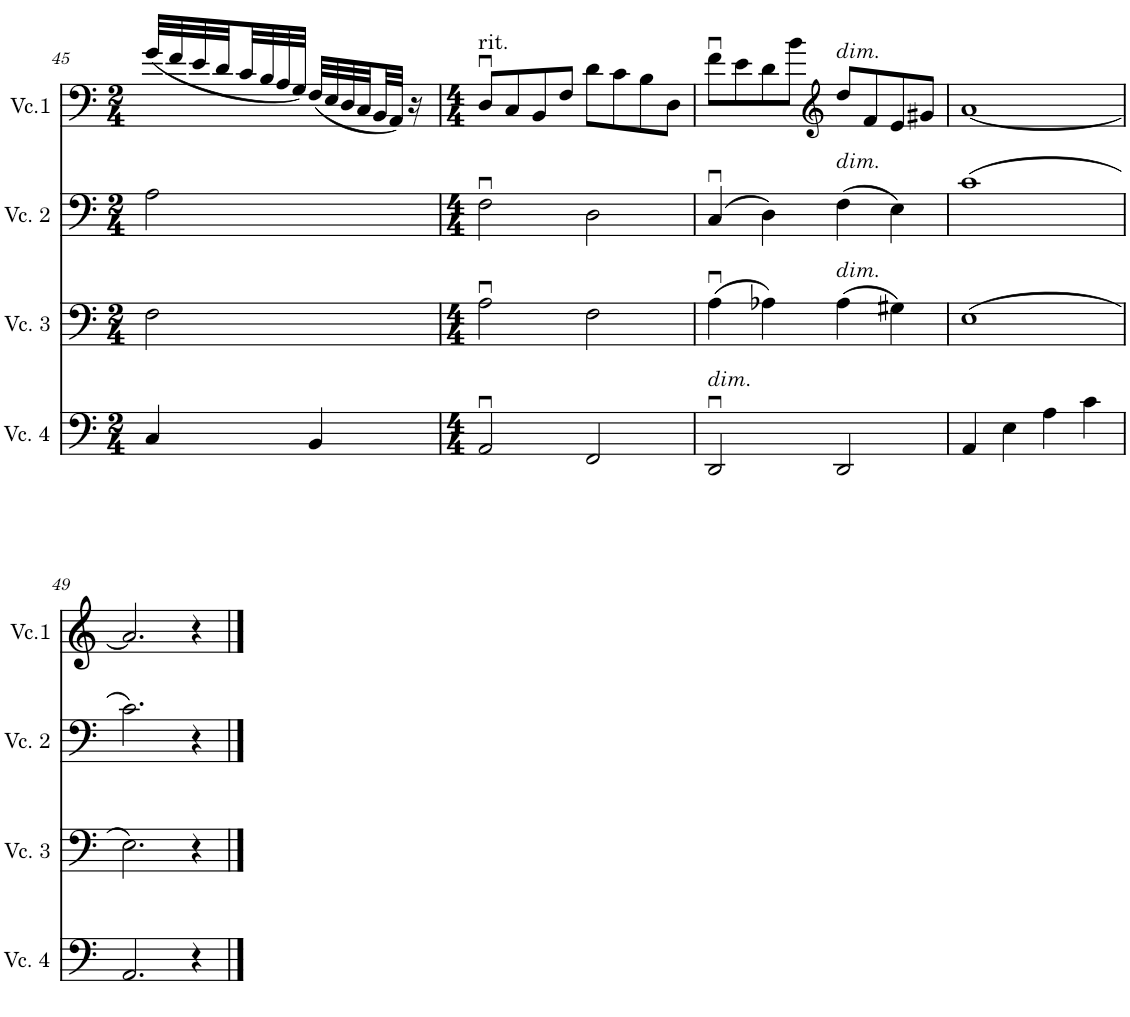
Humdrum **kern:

**kern	**kern	**kern	**kern
*part4	*part3	*part2	*part1
*staff4	*staff3	*staff2	*staff1
*I"Cello 4	*I"Cello 3	*I"Cello 2	*I"Cello 1
!!LO:PB:g=z
*clefF4	*clefF4	*clefF4	*clefF4
*k[]	*k[]	*k[]	*k[]
*M2/4	*M2/4	*M2/4	*M2/4
=45	=45	=45	=45
4C/	2F\	2A\	(32g/LLL
.	.	.	32f/
.	.	.	32e/
.	.	.	32d/
.	.	.	32c/
.	.	.	32B/
.	.	.	32A/
.	.	.	32G/JJJ)
4BB/	.	.	(32F/LLL
.	.	.	32E/
.	.	.	32D/
.	.	.	32C/
.	.	.	32BB/
.	.	.	32AA/JJJ)
.	.	.	16r
=46	=46	=46	=46
*M4/4	*M4/4	*M4/4	*M4/4
*	*	*	*MM48
!	!	!	!LO:TX:a:t=rit.
2AAu/	2Au\	2Fu\	8Du/L
.	.	.	8C/
.	.	.	8BB/
.	.	.	8F/J
2FF/	2F\	2D\	8d\L
.	.	.	8c\
.	.	.	8B\
.	.	.	8D\J
=47	=47	=47	=47
*	*	*	*MM45
!LO:TX:a:i:t=dim.	!	!	!
2DDu/	(4Au\	(4Cu/	8fu\L
.	.	.	8e\
.	4A-X\)	4D\)	8d\
.	.	.	8b\J
*	*	*	*clefG2
!	!	!	!LO:TX:a:i:t=dim.
!	!	!LO:TX:a:i:t=dim.	!
!	!LO:TX:a:i:t=dim.	!	!
2DD/	(4A-\	(4F\	8dd/L
.	.	.	8f/
.	4G#X\)	4E\)	8e/
*	*	*	*MM35
.	.	.	8g#X/J
=48	=48	=48	=48
4AA/	(1E	(1c	[1a
4E\	.	.	.
4A\	.	.	.
4c\	.	.	.
!!LO:LB:g=z
=49	=49	=49	=49
2.AA/	2.E\)	2.c\)	2.a/]
4r	4r	4r	4r
==	==	==	==
*-	*-	*-	*-
